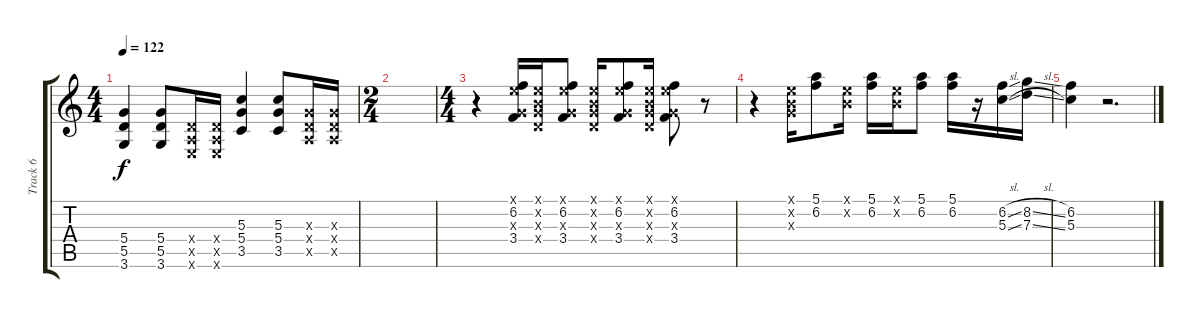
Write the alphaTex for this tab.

\track ("Track 6" "Track 6") {instrument distortionguitar}
\staff {score tabs}
\tuning (E4 B3 G3 D3 A2 E2) {hide}
\ts (4 4)
\tempo 122
\clef g2
\ks c
(5.4 5.5 3.6).4{dy f} (5.4 5.5 3.6).8 (0.4{x} 0.5{x} 0.6{x}).16 (0.4{x} 0.5{x} 0.6{x}).16 (5.3 5.4 3.5).4 (5.3 5.4 3.5).8 (0.3{x} 0.4{x} 0.5{x}).16 (0.3{x} 0.4{x} 0.5{x}).16 |
\ts (2 4)
|
\ts (4 4)
r.4 (0.1{x} 6.2 0.3{x} 3.4).16 (0.1{x} 0.2{x} 0.3{x} 0.4{x}).16 (0.1{x} 6.2 0.3{x} 3.4).8 (0.1{x} 0.2{x} 0.3{x} 0.4{x}).16 (0.1{x} 6.2 0.3{x} 3.4).8 (0.1{x} 0.2{x} 0.3{x} 0.4{x}).16 (0.1{x} 6.2 0.3{x} 3.4).8 r.8 |
r.4 (0.1{x} 0.2{x} 0.3{x}).16 (5.1 6.2).8 (0.1{x} 0.2{x}).16 (5.1 6.2).16 (0.1{x} 0.2{x}).16 (5.1 6.2).8 (5.1 6.2).16 r.16 (6.2{sl} 5.3{sl}).16 (8.2{sl} 7.3{sl}).16 |
(6.2 5.3).4 r.2{d}
